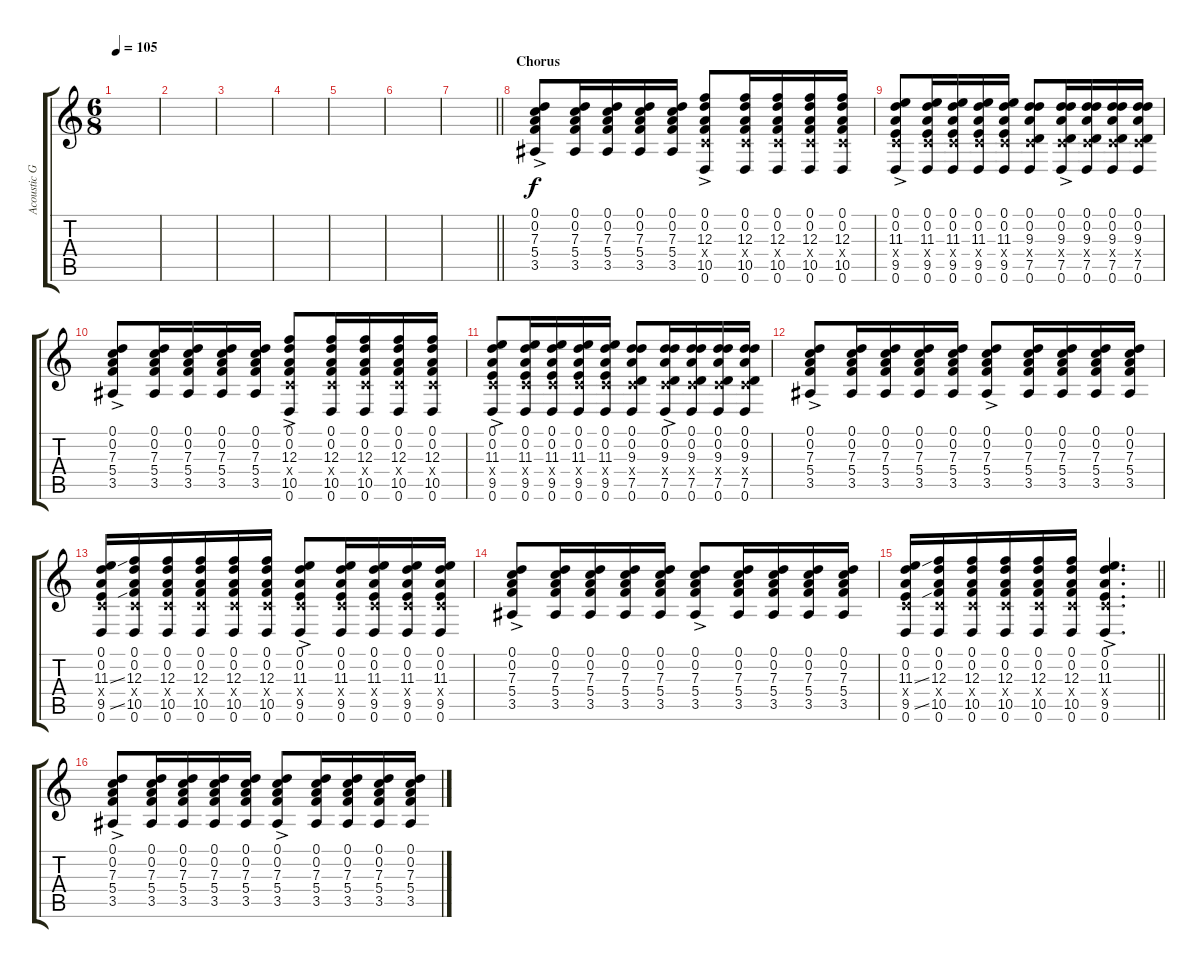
\track ("Acoustic Guitar" "Acoustic G") {instrument acousticguitarsteel}
\staff {score tabs}
\tuning (D4 A3 F3 C3 G2 D2) {hide}
\ts (6 8)
\tempo 105
\clef g2
\ks c
|
|
|
|
|
|
\barLineRight lightlight
|
\section ("" "Chorus")
(0.1 0.2 7.3{ac} 5.4{ac} 3.5{ac}).8 (0.1 0.2 7.3 5.4 3.5).16 (0.1 0.2 7.3 5.4 3.5).16 (0.1 0.2 7.3 5.4 3.5).16 (0.1 0.2 7.3 5.4 3.5).16 (0.1 0.2 12.3{ac} 0.4{x} 10.5{ac} 0.6{ac}).8 (0.1 0.2 12.3 0.4{x} 10.5 0.6).16 (0.1 0.2 12.3 0.4{x} 10.5 0.6).16 (0.1 0.2 12.3 0.4{x} 10.5 0.6).16 (0.1 0.2 12.3 0.4{x} 10.5 0.6).16 |
(0.1 0.2 11.3{ac} 0.4{x} 9.5{ac} 0.6{ac}).8 (0.1 0.2 11.3 0.4{x} 9.5 0.6).16 (0.1 0.2 11.3 0.4{x} 9.5 0.6).16 (0.1 0.2 11.3 0.4{x} 9.5 0.6).16 (0.1 0.2 11.3 0.4{x} 9.5 0.6).16 (0.1 0.2 9.3 0.4{x} 7.5 0.6).8 (0.1 0.2 9.3{ac} 0.4{x} 7.5{ac} 0.6{ac}).16 (0.1 0.2 9.3 0.4{x} 7.5 0.6).16 (0.1 0.2 9.3 0.4{x} 7.5 0.6).16 (0.1 0.2 9.3 0.4{x} 7.5 0.6).16 |
(0.1 0.2 7.3{ac} 5.4{ac} 3.5{ac}).8 (0.1 0.2 7.3 5.4 3.5).16 (0.1 0.2 7.3 5.4 3.5).16 (0.1 0.2 7.3 5.4 3.5).16 (0.1 0.2 7.3 5.4 3.5).16 (0.1 0.2 12.3{ac} 0.4{x} 10.5{ac} 0.6{ac}).8 (0.1 0.2 12.3 0.4{x} 10.5 0.6).16 (0.1 0.2 12.3 0.4{x} 10.5 0.6).16 (0.1 0.2 12.3 0.4{x} 10.5 0.6).16 (0.1 0.2 12.3 0.4{x} 10.5 0.6).16 |
(0.1 0.2 11.3{ac} 0.4{x} 9.5{ac} 0.6{ac}).8 (0.1 0.2 11.3 0.4{x} 9.5 0.6).16 (0.1 0.2 11.3 0.4{x} 9.5 0.6).16 (0.1 0.2 11.3 0.4{x} 9.5 0.6).16 (0.1 0.2 11.3 0.4{x} 9.5 0.6).16 (0.1 0.2 9.3 0.4{x} 7.5 0.6).8 (0.1 0.2 9.3{ac} 0.4{x} 7.5{ac} 0.6{ac}).16 (0.1 0.2 9.3 0.4{x} 7.5 0.6).16 (0.1 0.2 9.3 0.4{x} 7.5 0.6).16 (0.1 0.2 9.3 0.4{x} 7.5 0.6).16 |
(0.1 0.2 7.3{ac} 5.4{ac} 3.5{ac}).8 (0.1 0.2 7.3 5.4 3.5).16 (0.1 0.2 7.3 5.4 3.5).16 (0.1 0.2 7.3 5.4 3.5).16 (0.1 0.2 7.3 5.4 3.5).16 (0.1 0.2 7.3{ac} 5.4{ac} 3.5{ac}).8 (0.1 0.2 7.3 5.4 3.5).16 (0.1 0.2 7.3 5.4 3.5).16 (0.1 0.2 7.3 5.4 3.5).16 (0.1 0.2 7.3 5.4 3.5).16 |
(0.1 0.2 11.3{ss} 0.4{x} 9.5{ss} 0.6).16 (0.1 0.2 12.3 0.4{x} 10.5 0.6).16 (0.1 0.2 12.3 0.4{x} 10.5 0.6).16 (0.1 0.2 12.3 0.4{x} 10.5 0.6).16 (0.1 0.2 12.3 0.4{x} 10.5 0.6).16 (0.1 0.2 12.3 0.4{x} 10.5 0.6).16 (0.1 0.2 11.3{ac} 0.4{x} 9.5{ac} 0.6{ac}).8 (0.1 0.2 11.3 0.4{x} 9.5 0.6).16 (0.1 0.2 11.3 0.4{x} 9.5 0.6).16 (0.1 0.2 11.3 0.4{x} 9.5 0.6).16 (0.1 0.2 11.3 0.4{x} 9.5 0.6).16 |
(0.1 0.2 7.3{ac} 5.4{ac} 3.5{ac}).8 (0.1 0.2 7.3 5.4 3.5).16 (0.1 0.2 7.3 5.4 3.5).16 (0.1 0.2 7.3 5.4 3.5).16 (0.1 0.2 7.3 5.4 3.5).16 (0.1 0.2 7.3{ac} 5.4{ac} 3.5{ac}).8 (0.1 0.2 7.3 5.4 3.5).16 (0.1 0.2 7.3 5.4 3.5).16 (0.1 0.2 7.3 5.4 3.5).16 (0.1 0.2 7.3 5.4 3.5).16 |
\barLineRight lightlight
(0.1 0.2 11.3{ss} 0.4{x} 9.5{ss} 0.6).16 (0.1 0.2 12.3 0.4{x} 10.5 0.6).16 (0.1 0.2 12.3 0.4{x} 10.5 0.6).16 (0.1 0.2 12.3 0.4{x} 10.5 0.6).16 (0.1 0.2 12.3 0.4{x} 10.5 0.6).16 (0.1 0.2 12.3 0.4{x} 10.5 0.6).16 (0.1 0.2 11.3{ac} 0.4{x} 9.5{ac} 0.6{ac}).4{d} |
(0.1 0.2 7.3{ac} 5.4{ac} 3.5{ac}).8 (0.1 0.2 7.3 5.4 3.5).16 (0.1 0.2 7.3 5.4 3.5).16 (0.1 0.2 7.3 5.4 3.5).16 (0.1 0.2 7.3 5.4 3.5).16 (0.1 0.2 7.3{ac} 5.4{ac} 3.5{ac}).8 (0.1 0.2 7.3 5.4 3.5).16 (0.1 0.2 7.3 5.4 3.5).16 (0.1 0.2 7.3 5.4 3.5).16 (0.1 0.2 7.3 5.4 3.5).16
